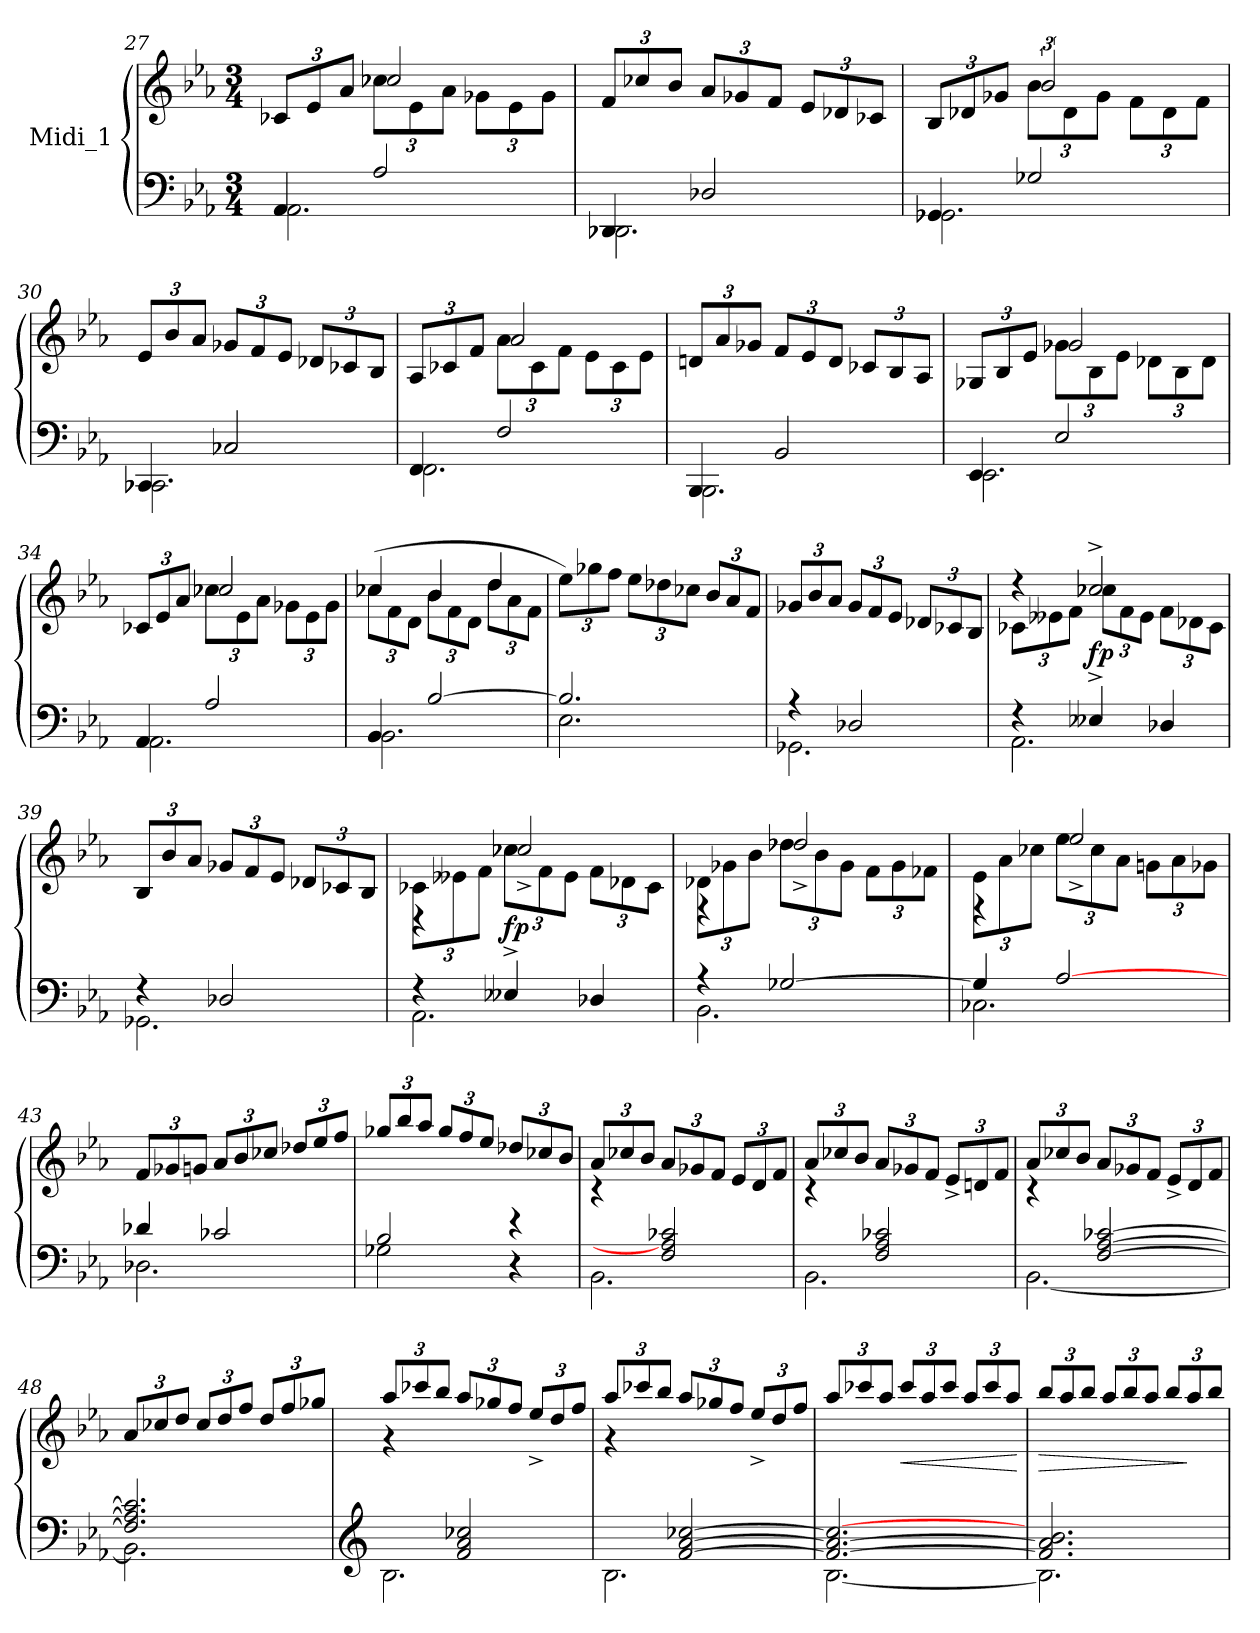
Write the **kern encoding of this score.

**kern	**kern	**dynam
*part1	*part1	*part1
*staff2	*staff1	*staff1/2
*I"Midi_1	*	*
!!LO:LB:g=z
*clefF4	*clefG2	*
*k[b-e-a-]	*k[b-e-a-]	*
*E-:	*E-:	*
*M3/4	*M3/4	*
=27	=27	=27
*^	*	*
*	*	*Xbrackettup	*
*	*	*^	*
4AA-/	2.AA-\	12c-X/L	4ryy	.
.	.	12e-/	.	.
.	.	12a-/J	.	.
2A-/	.	12cc-X\L	2cc-/	.
.	.	12e-\	.	.
.	.	12a-\J	.	.
.	.	12g-X\L	.	.
.	.	12e-\	.	.
.	.	12g-i\J	.	.
=28	=28	=28	=28	=28
4DD-X/	2.DD-\	12f/L	2ryy	.
.	.	12cc-X/	.	.
.	.	12b-/J	.	.
2D-X/	.	12a-/L	.	.
.	.	12g-X/	.	.
.	.	12f/J	.	.
.	.	12e-/L	4ryy	.
.	.	12d-X/	.	.
.	.	12c-X/J	.	.
=29	=29	=29	=29	=29
4GG-X/	2.GG-\	12B-/L	4ryy	.
.	.	12d-X/	.	.
.	.	12g-X/J	.	.
*	*	*	*brackettup	*
2G-X/	.	12b-\L	3b-i/	.
.	.	12d-i\	.	.
.	.	12g-i\J	.	.
*	*	*Xbrackettup	*	*
.	.	12f\L	.	.
.	.	12d-i\	6ryy	.
.	.	12f\J	.	.
!!LO:LB:g=z	!!
=30	=30	=30	=30	=30
4CC-X/	2.CC-\	12e-/L	2ryy	.
.	.	12b-/	.	.
.	.	12a-/J	.	.
2C-X/	.	12g-X/L	.	.
.	.	12f/	.	.
.	.	12e-/J	.	.
.	.	12d-X/L	4ryy	.
.	.	12c-X/	.	.
.	.	12B-/J	.	.
!!LO:PB:g=z	!!
=31	=31	=31	=31	=31
4FF/	2.FF\	12A-/L	4ryy	.
.	.	12c-X/	.	.
.	.	12f/J	.	.
2F/	.	12a-\L	2a-/	.
.	.	12c-\	.	.
.	.	12f\J	.	.
.	.	12e-\L	.	.
.	.	12c-\	.	.
.	.	12e-\J	.	.
=32	=32	=32	=32	=32
4BBB-/	2.BBB-\	12dni/L	2ryy	.
.	.	12a-/	.	.
.	.	12g-X/J	.	.
2BB-/	.	12f/L	.	.
.	.	12e-/	.	.
.	.	12d/J	.	.
.	.	12c-X/L	4ryy	.
.	.	12B-/	.	.
.	.	12A-/J	.	.
=33	=33	=33	=33	=33
4EE-/	2.EE-\	12G-X/L	4ryy	.
.	.	12B-/	.	.
.	.	12e-/J	.	.
2E-/	.	12g-X\L	2g-/	.
.	.	12B-\	.	.
.	.	12e-\J	.	.
.	.	12d-X\L	.	.
.	.	12B-\	.	.
.	.	12d-i\J	.	.
!!LO:LB:g=z	!!
=34	=34	=34	=34	=34
4AA-/	2.AA-\	12c-X/L	4ryy	.
.	.	12e-/	.	.
.	.	12a-/J	.	.
2A-/	.	12cc-X\L	2cc-/	.
.	.	12e-\	.	.
.	.	12a-\J	.	.
.	.	12g-X\L	.	.
.	.	12e-\	.	.
.	.	12g-i\J	.	.
!!LO:LB:g=z	!!
=35	=35	=35	=35	=35
4BB-/	2.BB-\	(>12cc-X\L	4cc-/	.
.	.	12f\	.	.
.	.	12d\J	.	.
[2B-/	.	12b-\L	4b-/	.
.	.	12f\	.	.
.	.	12d\J	.	.
.	.	12dd\L	4dd/	.
.	.	12a-\	.	.
.	.	12f\J	.	.
=36	=36	=36	=36	=36
2.B-/]	2.E-\	12ee-\L)	2ryy	.
.	.	12gg-X\	.	.
.	.	12ff\J	.	.
.	.	12ee-\L	.	.
.	.	12dd-X\	.	.
.	.	12cc-X\J	.	.
.	.	12b-/L	4ryy	.
.	.	12a-/	.	.
.	.	12f/J	.	.
=37	=37	=37	=37	=37
4r	2.GG-X\	12g-X/L	2ryy	.
.	.	12b-/	.	.
.	.	12a-/J	.	.
2D-X/	.	12g-/L	.	.
.	.	12f/	.	.
.	.	12e-/J	.	.
.	.	12d-X/L	4ryy	.
.	.	12c-X/	.	.
.	.	12B-/J	.	.
!!LO:LB:g=z	!!
=38	=38	=38	=38	=38
4r	2.AA-\	4r	12c-X\L	.
.	.	.	12e--X\	.
.	.	.	12f\J	.
!	!	!	!	!LO:DY:b
4E--X^/	.	2cc-X^/	12cc-\L	fp
.	.	.	12f\	.
.	.	.	12e--\J	.
4D-X/	.	.	12f\L	.
.	.	.	12d-X\	.
.	.	.	12c-i\J	.
!!LO:LB:g=z	!!
=39	=39	=39	=39	=39
4r	2.GG-X\	12B-/L	2ryy	.
.	.	12b-/	.	.
.	.	12a-/J	.	.
2D-X/	.	12g-X/L	.	.
.	.	12f/	.	.
.	.	12e-/J	.	.
.	.	12d-X/L	4ryy	.
.	.	12c-X/	.	.
.	.	12B-/J	.	.
=40	=40	=40	=40	=40
4r	2.AA-\	12c-X\L	4r	.
.	.	12e--X\	.	.
.	.	12f\J	.	.
!	!	!	!	!LO:DY:b
4E--X^/	.	12cc-X\L	2cc-^/	fp
.	.	12f\	.	.
.	.	12e--\J	.	.
4D-X/	.	12f\L	.	.
.	.	12d-X\	.	.
.	.	12c-\J	.	.
=41	=41	=41	=41	=41
4r	2.BB-\	12d-X\L	4r	.
.	.	12g-X\	.	.
.	.	12b-\J	.	.
[2G-X/	.	12dd-X\L	2dd-^/	.
.	.	12b-\	.	.
.	.	12g-i\J	.	.
.	.	12f\L	.	.
.	.	12g-i\	.	.
.	.	12f-X\J	.	.
!!LO:LB:g=z	!!
=42	=42	=42	=42	=42
4G-/]	2.C-X\	12e-\L	4r	.
.	.	12a-\	.	.
.	.	12cc-X\J	.	.
[2A-/	.	12ee-\L	2ee-^/	.
.	.	12cc-i\	.	.
.	.	12a-\J	.	.
.	.	12gni\L	.	.
.	.	12a-\	.	.
.	.	12g-X\J	.	.
*	*	*v	*v	*
!!LO:PB:g=z
=43	=43	=43	=43
4d-X/	2.D-X\	12f/L	.
.	.	12g-X/	.
.	.	12gn/J	.
2c-X/	.	12a-/L	.
.	.	12b-/	.
.	.	12cc-X/J	.
.	.	12dd-X/L	.
.	.	12ee-/	.
.	.	12ff/J	.
=44	=44	=44	=44
*	*	*^	*
2B-/	2G-X\	12gg-X/L	2ryy	.
.	.	12bb-/	.	.
.	.	12aa-/J	.	.
.	.	12gg-/L	.	.
.	.	12ff/	.	.
.	.	12ee-/J	.	.
4ryy	4r	12dd-X/L	4rD	.
.	.	12cc-X/	.	.
.	.	12b-/J	.	.
=45	=45	=45	=45	=45
4ryy	2.BB-\	12a-/L	4r	.
.	.	12cc-X/	.	.
.	.	12b-/J	.	.
2F/ 2A-/] 2c-X/	.	12a-/L	2ryy	.
.	.	12g-X/	.	.
.	.	12f/J	.	.
.	.	12e-/L	.	.
.	.	12d/	.	.
.	.	12f/J	.	.
!!LO:LB:g=z	!!
=46	=46	=46	=46	=46
4ryy	2.BB-\	12a-/L	4r	.
.	.	12cc-X/	.	.
.	.	12b-/J	.	.
2F/ 2A-/ 2c-X/	.	12a-/L	2ryy	.
.	.	12g-X/	.	.
.	.	12f/J	.	.
.	.	12e-^/L	.	.
.	.	12dni/	.	.
.	.	12f/J	.	.
!!LO:LB:g=z	!!
=47	=47	=47	=47	=47
4ryy	[2.BB-\	12a-/L	4r	.
.	.	12cc-X/	.	.
.	.	12b-/J	.	.
[2F/ [2A-/ [2c-X/	.	12a-/L	2ryy	.
.	.	12g-X/	.	.
.	.	12f/J	.	.
.	.	12e-^/L	.	.
.	.	12d/	.	.
.	.	12f/J	.	.
*	*	*v	*v	*
=48	=48	=48	=48
2.F/] 2.A-/] 2.c-/]	2.BB-\]	12a-/L	.
.	.	12cc-X/	.
.	.	12dd/J	.
.	.	12cc-/L	.
.	.	12dd/	.
.	.	12ff/J	.
.	.	12dd/L	.
.	.	12ff/	.
.	.	12gg-X/J	.
=49	=49	=49	=49
*clefG2	*	*	*
*	*	*^	*
4ryy	2.B-\	12aa-/L	4r	.
.	.	12ccc-X/	.	.
.	.	12bb-/J	.	.
2f/ 2a-/ 2cc-X/	.	12aa-/L	2ryy	.
.	.	12gg-X/	.	.
.	.	12ff/J	.	.
.	.	12ee-^/L	.	.
.	.	12dd/	.	.
.	.	12ff/J	.	.
!!LO:LB:g=z	!!
=50	=50	=50	=50	=50
4ryy	2.B-\	12aa-/L	4r	.
.	.	12ccc-X/	.	.
.	.	12bb-/J	.	.
[2f/ [2a-/ [2cc-X/	.	12aa-/L	2ryy	.
.	.	12gg-X/	.	.
.	.	12ff/J	.	.
.	.	12ee-^/L	.	.
.	.	12dd/	.	.
.	.	12ff/J	.	.
*	*	*v	*v	*
!!LO:PB:g=z
=51	=51	=51	=51
2.f/_ 2.a-/_ 2.cc-/_	[2.B-\	12aa-/L	.
.	.	12ccc-X/	.
.	.	12aa-/J	.
!	!	!	!LO:HP:b
.	.	12ccc-/L	<
.	.	12aa-/	.
.	.	12ccc-/J	.
.	.	12aa-/L	.
.	.	12ccc-/	.
.	.	12aa-/J	.
*v	*v	*	*
.	.	[
=52	=52	=52
*^	*	*
!	!	!	!LO:HP:b
2.f/] 2.a-/] 2.b-/	2.B-\]	12bb-/L	>
.	.	12aa-/	.
.	.	12bb-/J	.
.	.	12aa-/L	.
.	.	12bb-/	.
.	.	12aa-/J	.
.	.	12bb-/L	.
.	.	12aa-/	]
.	.	12bb-/J	.
*v	*v	*	*
=	=	=
*-	*-	*-
